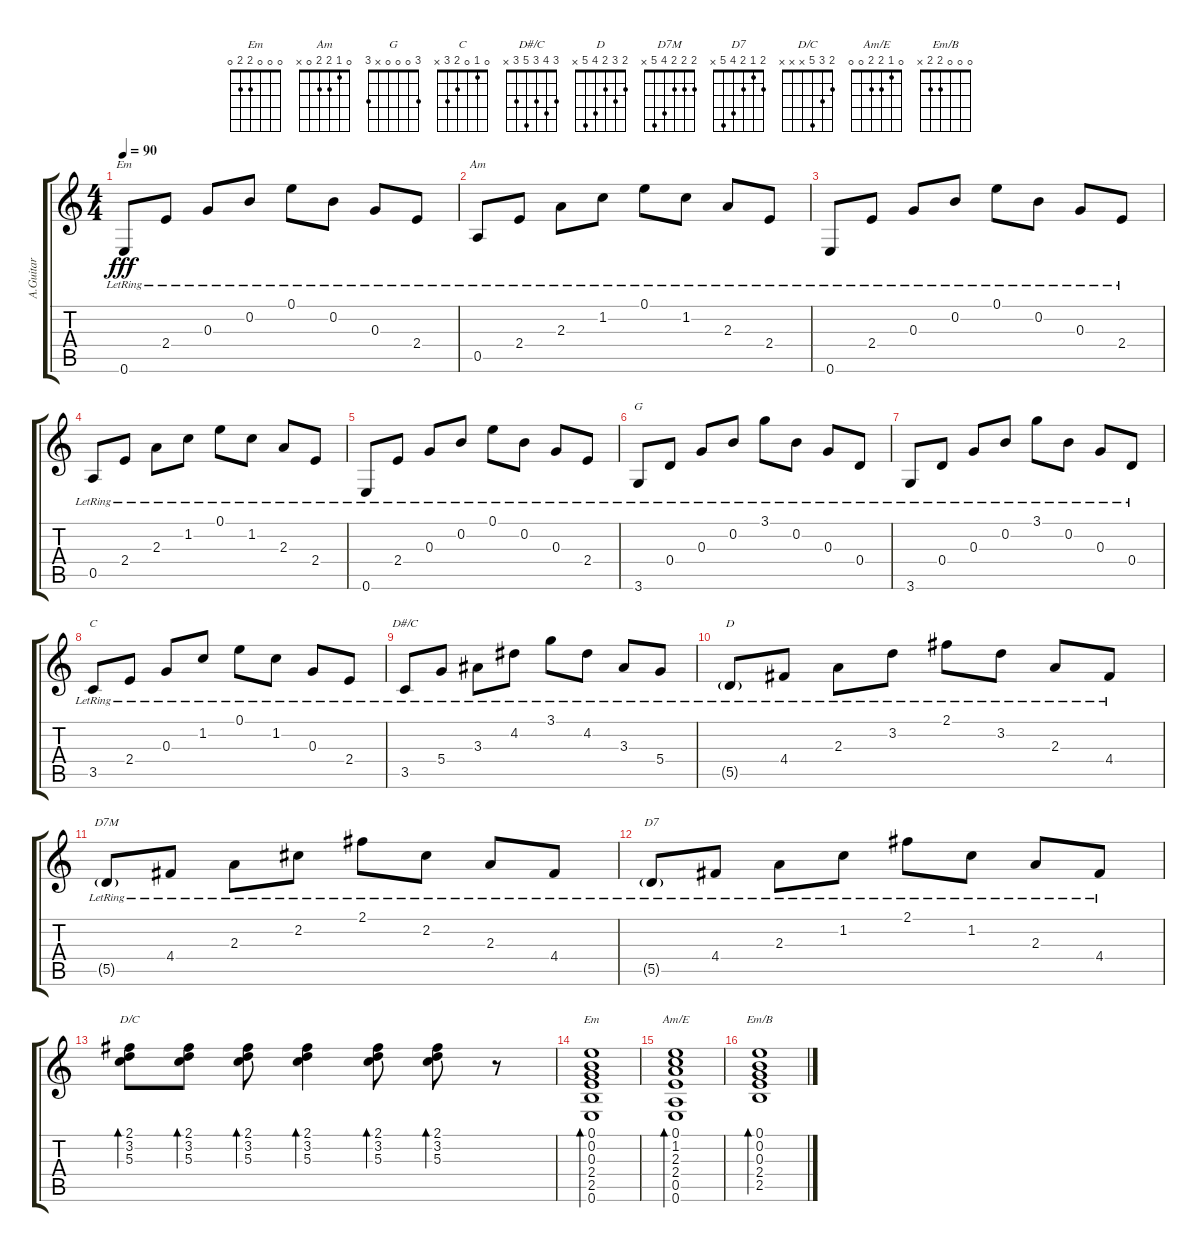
\track ("A.Guitar" "A.Guitar") {instrument acousticguitarsteel}
\staff {score tabs}
\tuning (E4 B3 G3 D3 A2 E2) {hide}
\chord ("Em" 0 0 0 2 x 0)
\chord ("Am" 0 1 2 2 0 x)
\chord ("G" 3 0 0 0 x 3)
\chord ("C" 0 1 0 2 3 x)
\chord ("D#/C" 3 4 3 5 3 x)
\chord ("D" 2 3 2 4 5 x)
\chord ("D7M" 2 2 2 4 5 x)
\chord ("D7" 2 1 2 4 5 x)
\chord ("D/C" 2 3 5 x x x)
\chord ("Em" 0 0 0 2 2 0)
\chord ("Am/E" 0 1 2 2 0 0)
\chord ("Em/B" 0 0 0 2 2 x)
\ts (4 4)
\tempo 90
\clef g2
\ks c
0.6{lr}.8{ch "Em" dy fff instrument acousticguitarsteel} 2.4{lr}.8 0.3{lr}.8 0.2{lr}.8 0.1{lr}.8 0.2{lr}.8 0.3{lr}.8 2.4{lr}.8 |
0.5{lr}.8{ch "Am"} 2.4{lr}.8 2.3{lr}.8 1.2{lr}.8 0.1{lr}.8 1.2{lr}.8 2.3{lr}.8 2.4{lr}.8 |
0.6{lr}.8 2.4{lr}.8 0.3{lr}.8 0.2{lr}.8 0.1{lr}.8 0.2{lr}.8 0.3{lr}.8 2.4{lr}.8 |
0.5{lr}.8 2.4{lr}.8 2.3{lr}.8 1.2{lr}.8 0.1{lr}.8 1.2{lr}.8 2.3{lr}.8 2.4{lr}.8 |
0.6{lr}.8 2.4{lr}.8 0.3{lr}.8 0.2{lr}.8 0.1{lr}.8 0.2{lr}.8 0.3{lr}.8 2.4{lr}.8 |
3.6{lr}.8{ch "G"} 0.4{lr}.8 0.3{lr}.8 0.2{lr}.8 3.1{lr}.8 0.2{lr}.8 0.3{lr}.8 0.4{lr}.8 |
3.6{lr}.8 0.4{lr}.8 0.3{lr}.8 0.2{lr}.8 3.1{lr}.8 0.2{lr}.8 0.3{lr}.8 0.4{lr}.8 |
3.5{lr}.8{ch "C"} 2.4{lr}.8 0.3{lr}.8 1.2{lr}.8 0.1{lr}.8 1.2{lr}.8 0.3{lr}.8 2.4{lr}.8 |
3.5{lr}.8{ch "D#/C"} 5.4{lr}.8 3.3{lr}.8 4.2{lr}.8 3.1{lr}.8 4.2{lr}.8 3.3{lr}.8 5.4{lr}.8 |
5.5{g lr}.8{ch "D"} 4.4{lr}.8 2.3{lr}.8 3.2{lr}.8 2.1{lr}.8 3.2{lr}.8 2.3{lr}.8 4.4{lr}.8 |
5.5{g lr}.8{ch "D7M"} 4.4{lr}.8 2.3{lr}.8 2.2{lr}.8 2.1{lr}.8 2.2{lr}.8 2.3{lr}.8 4.4{lr}.8 |
5.5{g lr}.8{ch "D7"} 4.4{lr}.8 2.3{lr}.8 1.2{lr}.8 2.1{lr}.8 1.2{lr}.8 2.3{lr}.8 4.4{lr}.8 |
(2.1 3.2 5.3).8{bd 60 ch "D/C"} (2.1 3.2 5.3).8{bd 60} (2.1 3.2 5.3).8{bd 60} (2.1 3.2 5.3).4{bd 60} (2.1 3.2 5.3).8{bd 60} (2.1 3.2 5.3).8{bd 60} r.8 |
(0.1 0.2 0.3 2.4 2.5 0.6).1{bd 60 ch "Em"} |
(0.1 1.2 2.3 2.4 0.5 0.6).1{bd 60 ch "Am/E"} |
(0.1 0.2 0.3 2.4 2.5).1{bd 60 ch "Em/B"}
